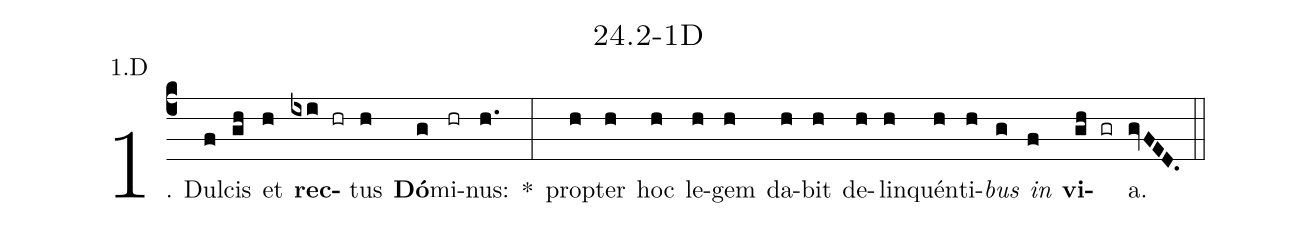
name: 24.2-1D;
annotation: 1.D;
%%
(c4)1. Dul(f)cis(gh) et(h) <b>rec</b>(ixi hr)tus(h) <b>Dó</b>(g)mi(hr)nus:(h.) *(:) prop(h)ter(h) hoc(h) le(h)gem(h) da(h)bit(h) de(h)lin(h)quén(h)ti(h)<i>bus</i>(g) <i>in</i>(f) <b>vi</b>(gh gr)a.(gvFED.) (::)


%E(h) u(h) o(g) u(f) a(gh) e.(gvFED.) (::)
